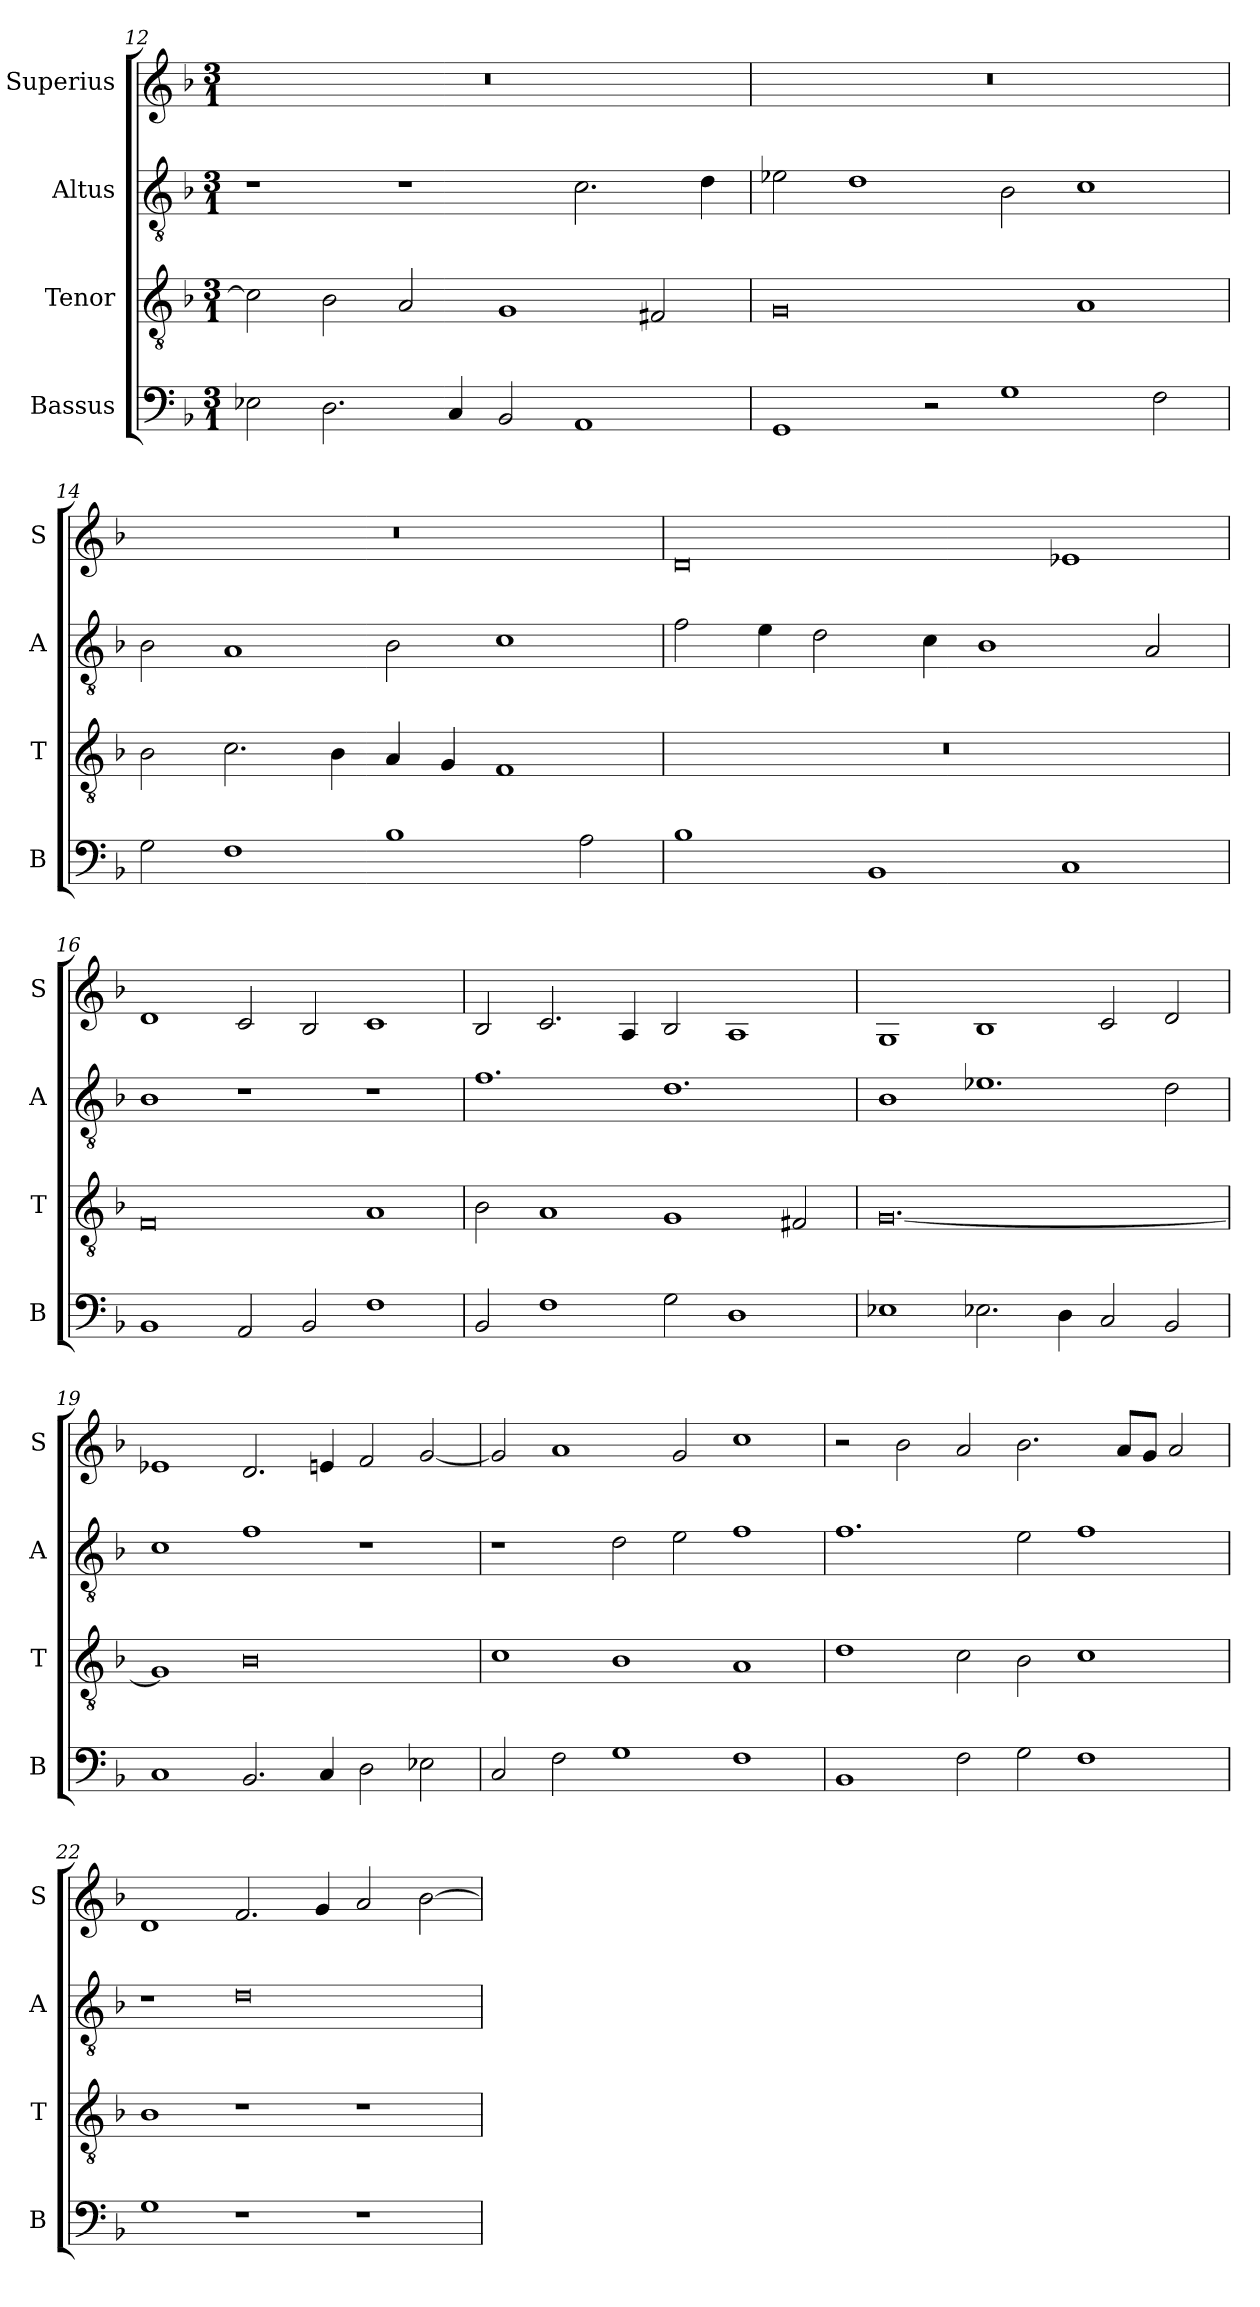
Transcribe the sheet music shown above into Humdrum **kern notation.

**kern	**kern	**kern	**kern
*part4	*part3	*part2	*part1
*staff4	*staff3	*staff2	*staff1
*I"Bassus	*I"Tenor	*I"Altus	*I"Superius
*I'B	*I'T	*I'A	*I'S
*clefF4	*clefGv2	*clefGv2	*clefG2
*k[b-]	*k[b-]	*k[b-]	*k[b-]
*M3/1	*M3/1	*M3/1	*M3/1
=12	=12	=12	=12
2E-X\	2c\]	1r	0.r
2.D\	2B-\	.	.
.	2A/	1r	.
4C/	.	.	.
2BB-/	1G	.	.
1AA	.	2.c\	.
.	2F#X/	.	.
.	.	4d\	.
=13	=13	=13	=13
1GG	0G	2e-X\	0.r
.	.	1d	.
2r	.	.	.
1G	.	2B-\	.
.	1A	1c	.
2F\	.	.	.
=14	=14	=14	=14
2G\	2B-\	2B-\	0.r
1F	2.c\	1A	.
.	4B-\	.	.
1B-	4A/	2B-\	.
.	4G/	.	.
.	1F	1c	.
2A\	.	.	.
=15	=15	=15	=15
1B-	0.r	2f\	0d
.	.	4e\	.
.	.	2d\	.
1BB-	.	.	.
.	.	4c\	.
.	.	1B-	.
1C	.	.	1e-X
.	.	2A/	.
=16	=16	=16	=16
1BB-	0F	1B-	1d
2AA/	.	1r	2c/
2BB-/	.	.	2B-/
1F	1A	1r	1c
=17	=17	=17	=17
2BB-/	2B-\	1.f	2B-/
1F	1A	.	2.c/
.	.	.	4A/
2G\	1G	1.d	2B-/
1D	.	.	1A
.	2F#X/	.	.
=18	=18	=18	=18
1E-X	[0.G	1B-	1G
2.E-X\	.	1.e-X	1B-
4D\	.	.	.
2C/	.	.	2c/
2BB-/	.	2d\	2d/
=19	=19	=19	=19
1C	1G]	1c	1e-X
2.BB-/	0B-	1f	2.d/
4C/	.	.	4en/
2D\	.	1r	2f/
2E-X\	.	.	[2g/
=20	=20	=20	=20
2C/	1c	1r	2g/]
2F\	.	.	1a
1G	1B-	2d\	.
.	.	2e\	2g/
1F	1A	1f	1cc
=21	=21	=21	=21
1BB-	1d	1.f	2r
.	.	.	2b-\
2F\	2c\	.	2a/
2G\	2B-\	2e\	2.b-\
1F	1c	1f	.
.	.	.	8a/L
.	.	.	8g/J
.	.	.	2a/
=22	=22	=22	=22
1G	1B-	1r	1d
1r	1r	0d	2.f/
.	.	.	4g/
1r	1r	.	2a/
.	.	.	[2b-\
=	=	=	=
*-	*-	*-	*-
